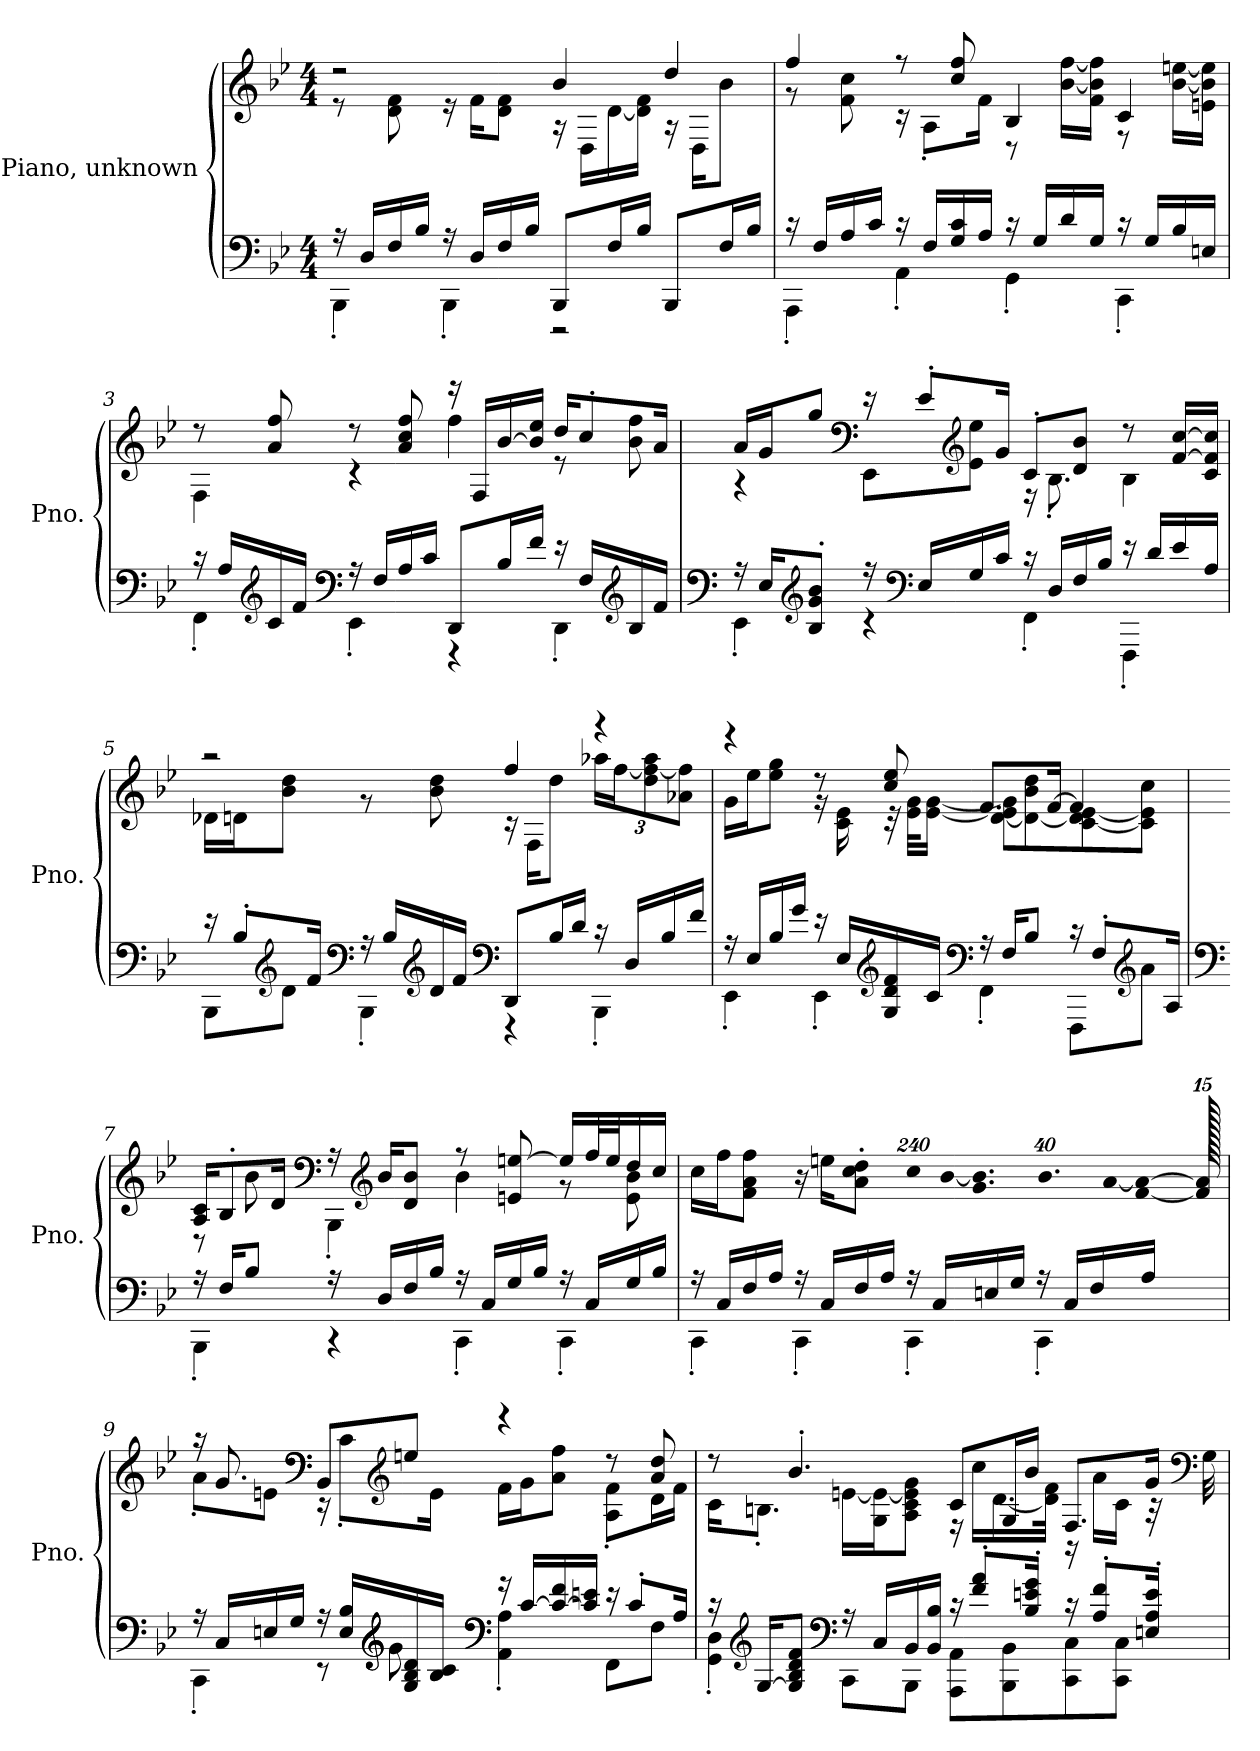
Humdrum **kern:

**kern	**kern
*part1	*part1
*staff2	*staff1
*I"Piano, unknown	*
*I'Pno.	*
*clefF4	*clefG2
*k[b-e-]	*k[b-e-]
*M4/4	*M4/4
*MM120	*MM120
=1	=1
*^	*^
16r	4BBB-'\	2r	8r
16D/LL	.	.	.
16F/	.	.	8d\ 8f\
16B-/JJ	.	.	.
16r	4BBB-'\	.	16r
16D/LL	.	.	16f\KL
16F/	.	.	8d\ 8f\J
16B-/JJ	.	.	.
8BBB-/L	2r	4b-/	16r
.	.	.	16D\LL
16F/L	.	.	[16d\
16B-/JJ	.	.	16d\] 16f\JJ
8BBB-/L	.	4dd/	16r
.	.	.	16D\KL
16F/L	.	.	8b-\J
16B-/JJ	.	.	.
=2	=2	=2	=2
16r	4AAA'\	4ff/	8r
16F/LL	.	.	.
16A/	.	.	8f\ 8cc\
16c/JJ	.	.	.
16r	4AA'\	8r	16r
16F/LL	.	.	8A'\L
16G/ 16c/	.	8cc/ 8ff/	.
16A/JJ	.	.	16f\Jk
16r	4GG'\	4B-/	8r
16G/LL	.	.	.
16d/	.	.	[16b-\ [16ff\LL
16G/JJ	.	.	16f\ 16b-\] 16ff\]JJ
16r	4CC'\	4c/	8r
16G/LL	.	.	.
16B-/	.	.	[16b-\ [16een\LL
16En/JJ	.	.	16en\ 16b-\] 16ee\]JJ
!!LO:LB:g=z	!!
=3	=3	=3	=3
16r	4FF'\	8r	4F\
16A/LL	.	.	.
*clefG2	*	*	*
16c/	.	8a/ 8ff/	.
16f/JJ	.	.	.
*clefF4	*	*	*
16r	4EE-'\	8r	4r
16F/LL	.	.	.
16A/	.	8a/ 8cc/ 8ff/	.
16c/JJ	.	.	.
8DD/L	4r	16r	4ff\
.	.	16F/LL	.
16B-/L	.	[16b-/	.
16f/JJ	.	16b-/] 16ee-/JJ	.
16r	4DD'\	16dd/KL	8r
16F/LL	.	8cc'/	.
*clefG2	*	*	*
16B-/	.	.	8b-\ 8ff\
16f/JJ	.	16a/Jk	.
!!LO:LB:g=z	!!
=4	=4	=4	=4
*clefF4	*	*	*
16r	4EE-'\	16a/LL	4r
16E-/KL	.	16g/J	.
*clefG2	*	*	*
8B-/' 8g/' 8b-/'J	.	8gg/J	.
*	*	*clefF4	*
16r	4r	16r	8EE-\L
*clefF4	*	*	*
16E-/LL	.	8e-'/L	.
*	*	*clefG2	*
16G/	.	.	8e-\ 8ee-\J
16c/JJ	.	16g/Jk	.
16r	4FF'\	8c'/L	16r
16D/LL	.	.	8.B-'\
16F/	.	8d/ 8b-/J	.
16B-/JJ	.	.	.
16r	4FFF'\	8r	4B-\
16d/LL	.	.	.
16e-/	.	[16f/ [16cc/LL	.
16A/JJ	.	16c/ 16f/] 16cc/]JJ	.
!!LO:LB:g=z	!!
=5	=5	=5	=5
16r	8BBB-\L	2r	16d-X\LL
8B-'/L	.	.	16dn\J
*clefG2	*	*	*
.	8d\J	.	8b-\ 8dd\J
16f/Jk	.	.	.
*clefF4	*	*	*
16r	4BBB-'\	.	8r
16B-/LL	.	.	.
*clefG2	*	*	*
16d/	.	.	8b-\ 8dd\
16f/JJ	.	.	.
*clefF4	*	*	*
8DD/L	4r	4ff/	16r
.	.	.	16F\KL
16B-/L	.	.	8dd\J
16d/JJ	.	.	.
*	*	*	*Xbrackettup
16r	4BBB-'\	4r	24aa-X\LL
.	.	.	[24ff\J
16D/LL	.	.	.
.	.	.	12dd\ 12ff\_ 12aa-\
16B-/	.	.	.
.	.	.	12a-X\ 12ff\]J
16f/JJ	.	.	.
!!LO:LB:g=z	!!
=6	=6	=6	=6
16r	4EE-'\	4r	16g\LL
16E-/LL	.	.	16ee-\J
16B-/	.	.	8ee-\ 8gg\J
16g/JJ	.	.	.
16r	4EE-'\	8r	16r
16E-/LL	.	.	16c\ 16e-\
*clefG2	*	*	*
16G/ 16d/ 16f/	.	8cc/ 8ee-/	32r
.	.	.	32e-\ 32g\KLL
16c/JJ	.	.	[16e-\ [16g\JJ
*clefF4	*	*	*
16r	4FF'\	8.f/L	[8d\ 8e-\] 8g\]L
16F/KL	.	.	.
8B-/J	.	.	8d\_ 8b-\ 8dd\
.	.	[16f/Jk	.
16r	8FFF\L	4f/]	[8c\ 8d\] [8e-\
8F'/L	.	.	.
*clefG2	*	*	*
.	8a\J	.	8c\] 8e-\] 8cc\J
16A/Jk	.	.	.
=7	=7	=7	=7
*clefF4	*	*	*
16r	4BBB-'\	16A/ 16c/KL	8r
16F/KL	.	8B-'/	.
8B-/J	.	.	8b-\
.	.	16d/Jk	.
*	*	*clefF4	*
16r	4r	16r	4BBB-'\
*	*	*clefG2	*
16D/LL	.	16b-/KL	.
16F/	.	8d/ 8b-/J	.
16B-/JJ	.	.	.
16r	4CC'\	8r	4b-\
16C/LL	.	.	.
16G/	.	8en/ [8een/	.
16B-/JJ	.	.	.
16r	4CC'\	16ee/LL]	8r
16C/LL	.	32ff/L	.
.	.	32ee/J	.
16G/	.	16dd/	8e\ 8b-\
16B-/JJ	.	16cc/JJ	.
*	*	*v	*v
!!LO:LB:g=z
=8	=8	=8
16r	4CC'\	16cc\LL
16C/LL	.	16ff\J
16F/	.	8f\ 8a\ 8ff\J
16A/JJ	.	.
16r	4CC'\	16r
16C/LL	.	16een\KL
16F/	.	8a\' 8cc\' 8dd\'J
16A/JJ	.	.
!	!	!LO:N:vis=16
16r	4CC'\	1920%137cc/LL
16C/LL	.	.
!	!	!LO:N:vis=32
.	.	[640%23b-/K
!	!	!LO:N:vis=16.
.	.	960%103g/ 960%103b-/]
16En/	.	.
16G/JJ	.	.
!	!	!LO:N:vis=16.
.	.	960%103b-/
16r	4CC'\	.
16C/LL	.	.
!	!	!LO:N:vis=32
.	.	[640%23a/JK
.	.	[640%91f/ 640%91a/_
16F/	.	.
16A/JJ	.	.
1920ryy	1920ryy	1920f/] 1920a/]
=9	=9	=9
*	*	*^
16r	4CC'\	16r	8a'\L
16C/LL	.	8.g/	.
16En/	.	.	8en\J
16G/JJ	.	.	.
*	*	*clefF4	*
16r	8r	8BB-/L	16r
16E/ 16B-/LL	.	.	8c'\L
*clefG2	*	*clefG2	*
16G/ 16B-/ 16d/	8g\	8een/J	.
16B-/ 16c/JJ	.	.	16e\Jk
*clefF4	*	*	*
16r	4AA\' 4A\'	4r	16f\LL
[16c/LL	.	.	16g\J
16c/_ 16f/	.	.	8a\ 8ff\J
16c/] 16en/JJ	.	.	.
16r	8FF\L	8r	8A\' 8f\'L
8c'/L	.	.	.
.	8F\J	8a/ 8dd/	16d\L
16A/Jk	.	.	16f\JJ
!!LO:PB:g=z	!!
=10	=10	=10	=10
16r	4GG\' 4D\'	8r	16c\KL
*clefG2	*	*	*
[16G/KL	.	.	8.Bn'\J
8G/] 8B-/ 8d/ 8f/J	.	4.b-'/	.
*clefF4	*	*	*
16r	8CC\L	.	[16en\LL
16C/LL	.	.	16G\ 16e\_J
16BB-/	8BBB-\J	.	8A\ 8c\ 8e\] 8g\J
16BB-/ 16B-/JJ	.	.	.
16r	8AAA\ 8AA\L	8c/L	16r
8f/' 8a/'L	.	.	16cc\LL
.	8BBB-\ 8BB-\	16G/L	[16.d\
16B-/' 16en/' 16g/'Jk	.	16b-/JJ	.
.	.	.	32d\] 32f\JJk
16r	8CC\ 8C\	8.F/L	16r
8A/' 8f/'L	.	.	16a\LL
.	8CC\ 8C\J	.	16c\JJ
16En/' 16A/' 16e/'Jk	.	16g/Jk	32r
*	*	*clefF4	*
.	.	.	32G\
*v	*v	*	*
*	*v	*v
=	=
*-	*-
